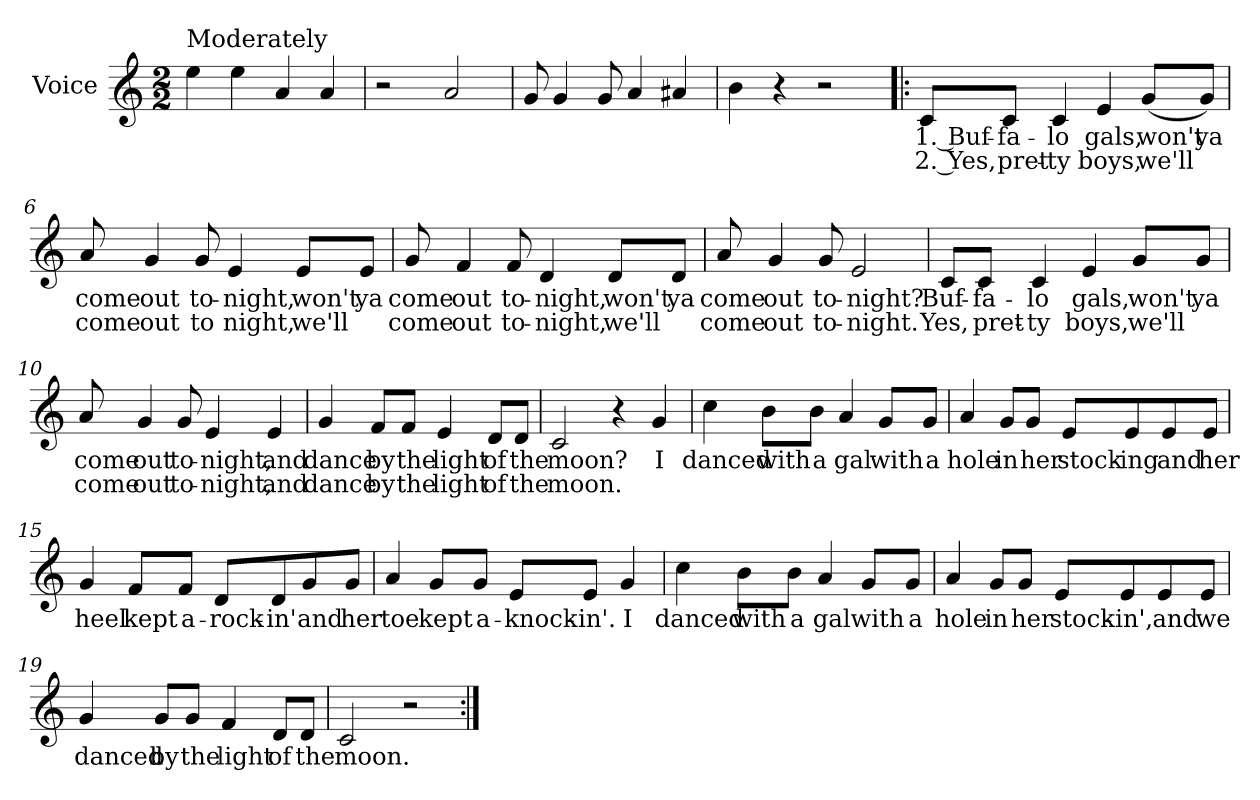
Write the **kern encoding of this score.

**kern	**text	**text
*part1	*part1	*part1
*staff1	*staff1	*staff1
*I"Voice	*	*
*I'Vo.	*	*
*clefG2	*	*
*k[]	*	*
*C:	*	*
*M2/2	*	*
*MM180	*	*
=1	=1	=1
!LO:TX:a:t=Moderately	!	!
4ee\	.	.
4ee\	.	.
4a/	.	.
4a/	.	.
=2	=2	=2
2r	.	.
2a/	.	.
=3	=3	=3
8g/	.	.
4g/	.	.
8g/	.	.
4a/	.	.
4a#X/	.	.
=4	=4	=4
4b\	.	.
4r	.	.
2r	.	.
!!LO:LB:g=z
=5!|:	=5!|:	=5!|:
8c/L	1. Buf-	2. Yes,
8c/J	-fa-	pret-
4c/	-lo	-ty
4e/	gals,	boys,
(8g/L	won't	we'll
8g/J)	ya	.
=6	=6	=6
8a/	come	come
4g/	out	out
8g/	to-	to
4e/	-night,	night,
8e/L	won't	we'll
8e/J	ya	.
=7	=7	=7
8g/	come	come
4f/	out	out
8f/	to-	to-
4d/	-night,	-night,
8d/L	won't	we'll
8d/J	ya	.
!!LO:LB:g=z
=8	=8	=8
8a/	come	come
4g/	out	out
8g/	to-	to-
2e/	-night?	-night.
=9	=9	=9
8c/L	Buf-	Yes,
8c/J	-fa-	pret-
4c/	-lo	-ty
4e/	gals,	boys,
8g/L	won't	we'll
8g/J	ya	.
=10	=10	=10
8a/	come	come
4g/	out	out
8g/	to-	to-
4e/	-night,	-night,
4e/	and	and
=11	=11	=11
4g/	dance	dance
8f/L	by	by
8f/J	the	the
4e/	light	light
8d/L	of	of
8d/J	the	the
!!LO:LB:g=z
=12	=12	=12
2c/	moon?	moon.
4r	.	.
4g/	I	.
=13	=13	=13
4cc\	danced	.
8b\L	with	.
8b\J	a	.
4a/	gal	.
8g/L	with	.
8g/J	a	.
=14	=14	=14
4a/	hole	.
8g/L	in	.
8g/J	her	.
8e/L	stock-	.
8e/	-ing	.
8e/	and	.
8e/J	her	.
!!LO:LB:g=z
=15	=15	=15
4g/	heel	.
8f/L	kept	.
8f/J	a-	.
8d/L	-rock-	.
8d/	-in'	.
8g/	and	.
8g/J	her	.
=16	=16	=16
4a/	toe	.
8g/L	kept	.
8g/J	a-	.
8e/L	-knock-	.
8e/J	-in'.	.
4g/	I	.
=17	=17	=17
4cc\	danced	.
8b\L	with	.
8b\J	a	.
4a/	gal	.
8g/L	with	.
8g/J	a	.
!!LO:LB:g=z
=18	=18	=18
4a/	hole	.
8g/L	in	.
8g/J	her	.
8e/L	stock-	.
8e/	-in',	.
8e/	and	.
8e/J	we	.
=19	=19	=19
4g/	danced	.
8g/L	by	.
8g/J	the	.
4f/	light	.
8d/L	of	.
8d/J	the	.
=20	=20	=20
2c/	moon.	.
2r	.	.
=:|!	=:|!	=:|!
*-	*-	*-
